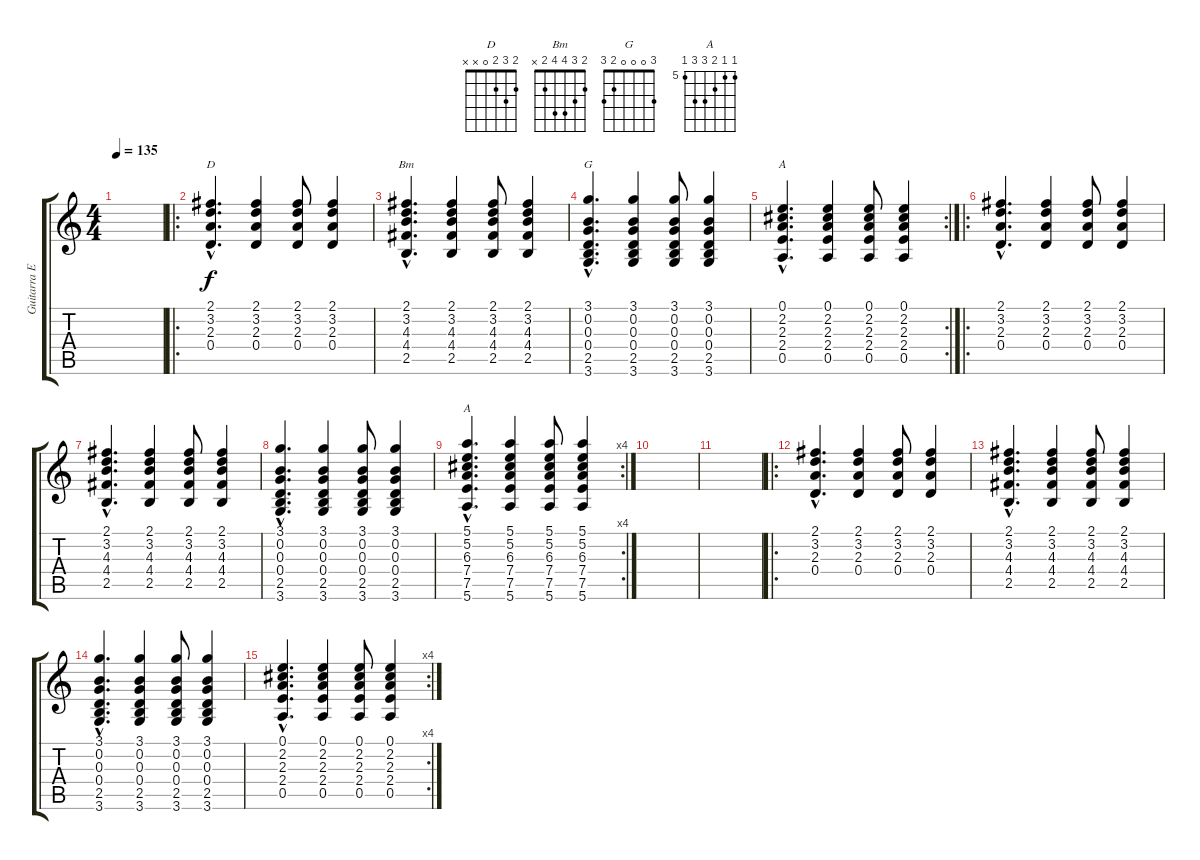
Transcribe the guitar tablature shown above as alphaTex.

\track ("Guitarra Electrica" "Guitarra E") {instrument electricguitarclean}
\staff {score tabs}
\tuning (E4 B3 G3 D3 A2 E2) {hide}
\chord ("D" 2 3 2 0 x x)
\chord ("Bm" 2 3 4 4 2 x)
\chord ("G" 3 0 0 0 2 3)
\chord ("A" 0 2 2 2 0 x)
\chord ("A" 5 5 6 7 7 5) {firstfret 5}
\ts (4 4)
\tempo 135
\clef g2
\ks c
|
\ro
(2.1{hac} 3.2{hac} 2.3{hac} 0.4{hac}).4{d ch "D"} (2.1 3.2 2.3 0.4).4 (2.1 3.2 2.3 0.4).8 (2.1 3.2 2.3 0.4).4 |
(2.1{hac} 3.2{hac} 4.3{hac} 4.4{hac} 2.5{hac}).4{d ch "Bm"} (2.1 3.2 4.3 4.4 2.5).4 (2.1 3.2 4.3 4.4 2.5).8 (2.1 3.2 4.3 4.4 2.5).4 |
(3.1{hac} 0.2{hac} 0.3{hac} 0.4{hac} 2.5{hac} 3.6{hac}).4{d ch "G"} (3.1 0.2 0.3 0.4 2.5 3.6).4 (3.1 0.2 0.3 0.4 2.5 3.6).8 (3.1 0.2 0.3 0.4 2.5 3.6).4 |
\rc 2
(0.1{hac} 2.2{hac} 2.3{hac} 2.4{hac} 0.5{hac}).4{d ch "A"} (0.1 2.2 2.3 2.4 0.5).4 (0.1 2.2 2.3 2.4 0.5).8 (0.1 2.2 2.3 2.4 0.5).4 |
\ro
(2.1{hac} 3.2{hac} 2.3{hac} 0.4{hac}).4{d} (2.1 3.2 2.3 0.4).4 (2.1 3.2 2.3 0.4).8 (2.1 3.2 2.3 0.4).4 |
(2.1{hac} 3.2{hac} 4.3{hac} 4.4{hac} 2.5{hac}).4{d} (2.1 3.2 4.3 4.4 2.5).4 (2.1 3.2 4.3 4.4 2.5).8 (2.1 3.2 4.3 4.4 2.5).4 |
(3.1 0.2{hac} 0.3{hac} 0.4{hac} 2.5{hac} 3.6{hac}).4{d} (3.1 0.2 0.3 0.4 2.5 3.6).4 (3.1 0.2 0.3 0.4 2.5 3.6).8 (3.1 0.2 0.3 0.4 2.5 3.6).4 |
\rc 4
(5.1{hac} 5.2{hac} 6.3{hac} 7.4{hac} 7.5{hac} 5.6{hac}).4{d ch "A"} (5.1 5.2 6.3 7.4 7.5 5.6).4 (5.1 5.2 6.3 7.4 7.5 5.6).8 (5.1 5.2 6.3 7.4 7.5 5.6).4 |
|
|
\ro
(2.1{hac} 3.2 2.3{hac} 0.4{hac}).4{d} (2.1 3.2 2.3 0.4).4 (2.1 3.2 2.3 0.4).8 (2.1 3.2 2.3 0.4).4 |
(2.1{hac} 3.2{hac} 4.3{hac} 4.4{hac} 2.5{hac}).4{d} (2.1 3.2 4.3 4.4 2.5).4 (2.1 3.2 4.3 4.4 2.5).8 (2.1 3.2 4.3 4.4 2.5).4 |
(3.1{hac} 0.2{hac} 0.3{hac} 0.4{hac} 2.5{hac} 3.6{hac}).4{d} (3.1 0.2 0.3 0.4 2.5 3.6).4 (3.1 0.2 0.3 0.4 2.5 3.6).8 (3.1 0.2 0.3 0.4 2.5 3.6).4 |
\rc 4
(0.1{hac} 2.2{hac} 2.3{hac} 2.4{hac} 0.5{hac}).4{d} (0.1 2.2 2.3 2.4 0.5).4 (0.1 2.2 2.3 2.4 0.5).8 (0.1 2.2 2.3 2.4 0.5).4
